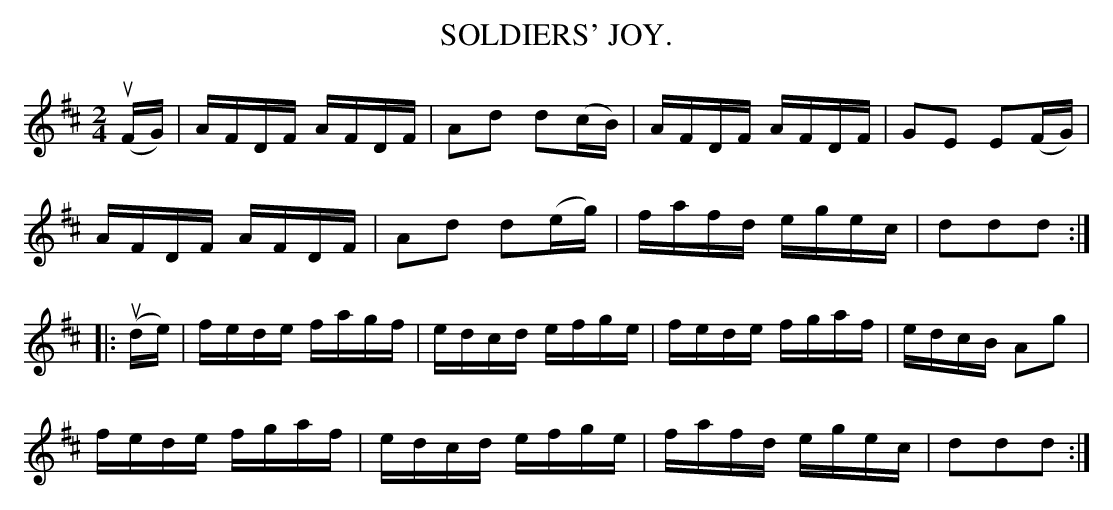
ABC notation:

X:1
T:SOLDIERS' JOY.
M:2/4
L:1/16
K:D
(uFG) |\
AFDF AFDF | A2d2 d2(cB) | AFDF AFDF | G2E2 E2(FG) |
AFDF AFDF | A2d2 d2(eg) | fafd egec | d2d2d2 :|
|: (ude) |\
fede fagf | edcd efge | fede fgaf | edcB A2g2 |
fede fgaf | edcd efge | fafd egec | d2d2d2 :|
